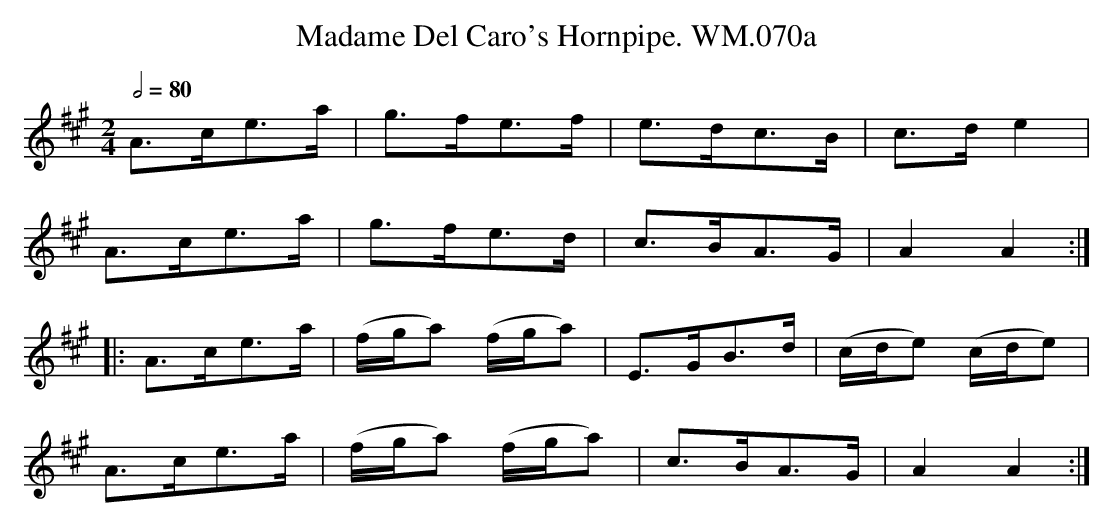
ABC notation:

X:1
T:Madame Del Caro's Hornpipe. WM.070a
M:2/4
L:1/8
Q:1/2=80
K:A
A>ce>a|g>fe>f|e>dc>B|c>de2|
A>ce>a|g>fe>d|c>BA>G|A2A2:|
|:A>ce>a|(f/g/a) (f/g/a)|E>GB>d|(c/d/e) (c/d/e)|
A>ce>a|(f/g/a) (f/g/a)|c>BA>G|A2A2:|
